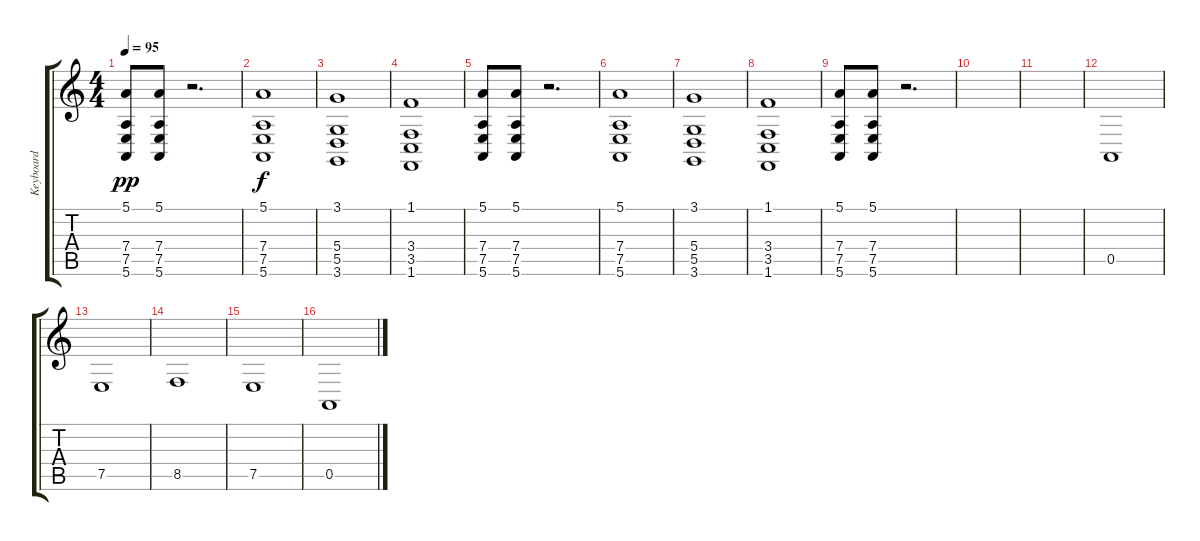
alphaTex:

\track ("Keyboard" "Keyboard") {instrument stringensemble1}
\staff {score tabs}
\tuning (E4 B3 G3 D3 A2 E2) {hide}
\ts (4 4)
\tempo 95
\clef g2
\ks c
(5.1 7.4 7.5 5.6).8{dy pp} (5.1 7.4 7.5 5.6).8 r.2{d} |
(5.1 7.4 7.5 5.6).1{dy f} |
(3.1 5.4 5.5 3.6).1 |
(1.1 3.4 3.5 1.6).1 |
(5.1 7.4 7.5 5.6).8 (5.1 7.4 7.5 5.6).8 r.2{d} |
(5.1 7.4 7.5 5.6).1 |
(3.1 5.4 5.5 3.6).1 |
(1.1 3.4 3.5 1.6).1 |
(5.1 7.4 7.5 5.6).8 (5.1 7.4 7.5 5.6).8 r.2{d} |
|
|
0.5.1{volume 8} |
7.5.1{volume 6} |
8.5.1{volume 0} |
7.5.1 |
0.5.1
